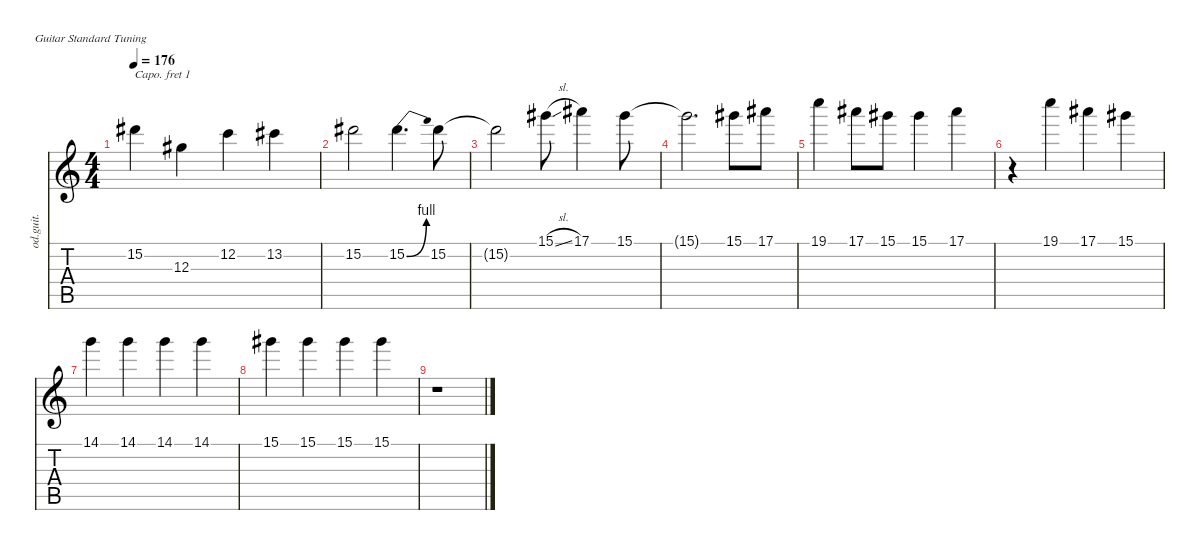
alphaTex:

\defaultSystemsLayout 4
\hideDynamics
\bracketExtendMode nobrackets
\otherSystemsTrackNameOrientation horizontal
\track ("  Solo" "od.guit.") {instrument overdrivenguitar}
\staff {score tabs}
\capo 1
\tuning (E4 B3 G3 D3 A2 E2)
\ts (4 4)
\tempo 176
\clef g2
\ks c
15.2{acc #}.4{dy mf beam Down} 12.3{acc #}.4{beam Down} 12.2.4{beam Down} 13.2{acc #}.4{beam Down} |
15.2{acc #}.2{beam Down} 15.2{be (bend 0 0 15 4) acc #}.4{d beam Down} 15.2{acc #}.8{beam Down} |
15.2{t acc #}.2{beam Down} 15.1{sl acc #}.8{beam Down} 17.1{acc #}.4{beam Down} 15.1{acc #}.8{beam Down} |
15.1{t acc #}.2{d beam Down} 15.1{acc #}.8{beam Down} 17.1{acc #}.8{beam Down} |
19.1.4{beam Down} 17.1{acc #}.8{beam Down} 15.1{acc #}.8{beam Down} 15.1{acc #}.4{beam Down} 17.1{acc #}.4{beam Down} |
r.4{beam Down} 19.1.4{beam Down} 17.1{acc #}.4{beam Down} 15.1{acc #}.4{beam Down} |
14.1.4{beam Down} 14.1.4{beam Down} 14.1.4{beam Down} 14.1.4{beam Down} |
15.1{acc #}.4{beam Down} 15.1{acc #}.4{beam Down} 15.1{acc #}.4{beam Down} 15.1{acc #}.4{beam Down} |
r.1{beam Down}
